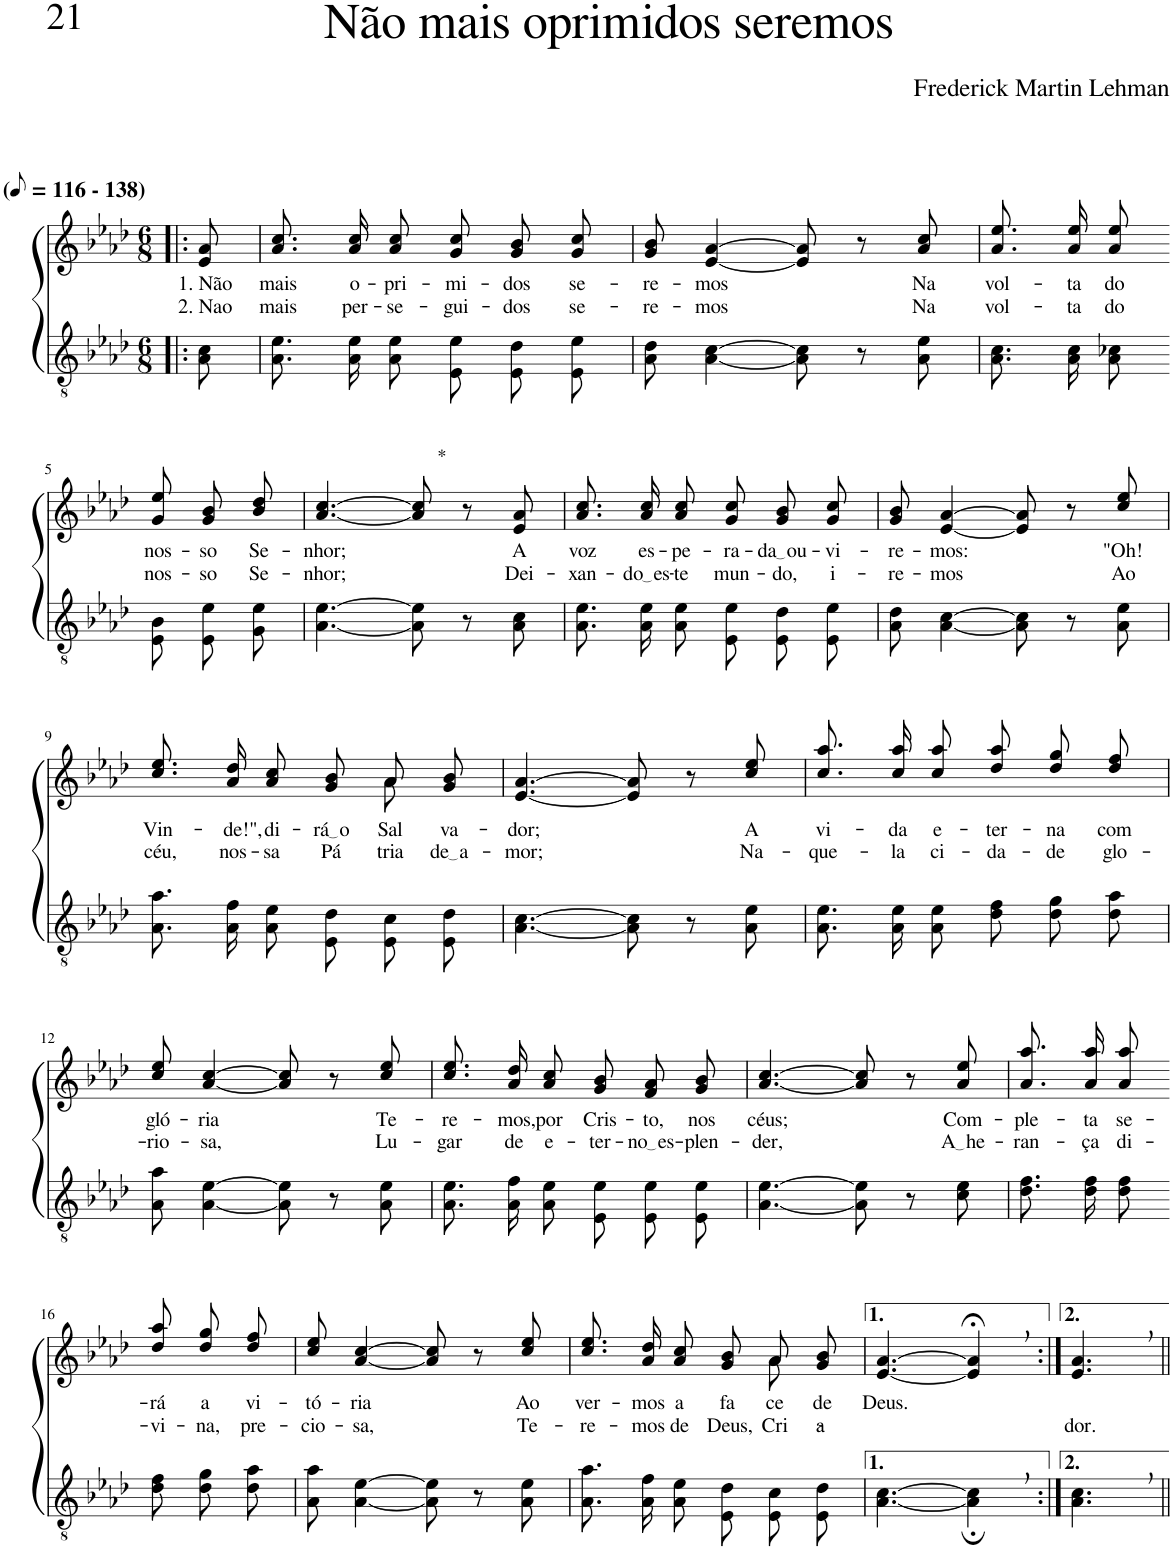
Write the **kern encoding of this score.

**kern	**kern	**text	**text
*part2	*part1	*part1	*part1
*staff2	*staff1	*staff1	*staff1
*I"Parte III e IV	*I"Parte I e II	*	*
*clefGv2	*clefG2	*	*
*Trd3c5	*Trd3c5	*	*
*k[b-e-a-d-]	*k[b-e-a-d-]	*	*
*M6/8	*M6/8	*	*
*MM58	*MM58	*	*
=1!|:	=1!|:	=1!|:	=1!|:
!	!LO:TX:a:B:t=(	!	!
!	!LO:TX:a:B:t=- 138)	!	!
!	!	!LO:LY:b	!LO:LY:b
8A-\ 8c\	8e-/ 8a-/	1. Não	2. Nao
=2	=2	=2	=2
!	!	!LO:LY:b	!LO:LY:b
8.A-\ 8.e-\L	8.a-\ 8.cc\L	mais	mais
!	!	!LO:LY:b	!LO:LY:b
16A-\ 16e-\K	16a-\ 16cc\K	o-	per-
!	!	!LO:LY:b	!LO:LY:b
8A-\ 8e-\J	8a-\ 8cc\J	-pri-	-se-
!	!	!LO:LY:b	!LO:LY:b
8E-/ 8e-/L	8g/ 8cc/L	-mi-	-gui-
!	!	!LO:LY:b	!LO:LY:b
8E-/ 8d-/	8g/ 8b-/	-dos	-dos
!	!	!LO:LY:b	!LO:LY:b
8E-/ 8e-/J	8g/ 8cc/J	se-	se-
=3	=3	=3	=3
!	!	!LO:LY:b	!LO:LY:b
8A-\ 8d-\	8g/ 8b-/	-re-	-re-
!	!	!LO:LY:b	!LO:LY:b
[4A-\ [4c\	[4e-/ [4a-/	-mos	-mos
8A-\] 8c\]	8e-/] 8a-/]	.	.
8r	8r	.	.
!	!	!LO:LY:b	!LO:LY:b
8A-\ 8e-\	8a-/ 8cc/	Na	Na
=4	=4	=4	=4
!	!	!LO:LY:b	!LO:LY:b
8.A-\ 8.c\L	8.a-\ 8.ee-\L	vol-	vol-
!	!	!LO:LY:b	!LO:LY:b
16A-\ 16c\K	16a-\ 16ee-\K	-ta	-ta
!	!	!LO:LY:b	!LO:LY:b
8A-\ 8c-X\J	8a-\ 8ee-\J	do	do
!!LO:LB:g=z
=5-	=5-	=5-	=5-
!	!	!LO:LY:b	!LO:LY:b
8E-/ 8B-/L	8g\ 8ee-\L	nos-	nos-
!	!	!LO:LY:b	!LO:LY:b
8E-/ 8e-/	8g\ 8b-\	-so	-so
!	!	!LO:LY:b	!LO:LY:b
8G/ 8e-/J	8b-\ 8dd-\J	Se-	Se-
=6	=6	=6	=6
!	!	!LO:LY:b	!LO:LY:b
[4.A-\ [4.e-\	[4.a-/ [4.cc/	-nhor;	-nhor;
!	!LO:TX:a:t=*	!	!
8A-\] 8e-\]	8a-/] 8cc/]	.	.
8r	8r	.	.
!	!	!LO:LY:b	!LO:LY:b
8A-\ 8c\	8e-/ 8a-/	A	Dei-
=7	=7	=7	=7
!	!	!LO:LY:b	!LO:LY:b
8.A-\ 8.e-\L	8.a-\ 8.cc\L	voz	-xan-
!	!	!LO:LY:b	!LO:LY:b
16A-\ 16e-\K	16a-\ 16cc\K	es-	do es
!	!	!LO:LY:b	!LO:LY:b
8A-\ 8e-\J	8a-\ 8cc\J	-pe-	-te
!	!	!LO:LY:b	!LO:LY:b
8E-/ 8e-/L	8g/ 8cc/L	-ra-	mun-
!	!	!LO:LY:b	!LO:LY:b
8E-/ 8d-/	8g/ 8b-/	da ou	-do,
!	!	!LO:LY:b	!LO:LY:b
8E-/ 8e-/J	8g/ 8cc/J	-vi-	i-
=8	=8	=8	=8
!	!	!LO:LY:b	!LO:LY:b
8A-\ 8d-\	8g/ 8b-/	-re-	-re-
!	!	!LO:LY:b	!LO:LY:b
[4A-\ [4c\	[4e-/ [4a-/	-mos:	-mos
8A-\] 8c\]	8e-/] 8a-/]	.	.
8r	8r	.	.
!	!	!LO:LY:b	!LO:LY:b
8A-\ 8e-\	8cc/ 8ee-/	-"Oh!	Ao
!!LO:LB:g=z
=9	=9	=9	=9
!	!	!LO:LY:b	!LO:LY:b
*	*^	*	*
8.A-\ 8.a-\L	8.cc\ 8.ee-\L	2ryy	Vin-	céu,
!	!	!	!LO:LY:b	!LO:LY:b
16A-\ 16f\K	16a-\ 16dd-\K	.	-de!",	nos-
!	!	!	!LO:LY:b	!LO:LY:b
8A-\ 8e-\J	8a-\ 8cc\J	.	di-	-sa
!	!	!	!LO:LY:b	!LO:LY:b
8E-/ 8d-/L	8g/ 8b-/L	.	rá o	Pá-
!	!	!	!LO:LY:b	!LO:LY:b
8E-/ 8c/	8a-/	8a-\	Sal-	-tria
!	!	!	!LO:LY:b	!LO:LY:b
8E-/ 8d-/J	8g/ 8b-/J	8ryy	-va-	de a
=10	=10	=10	=10	=10
!	!	!	!LO:LY:b	!LO:LY:b
*	*v	*v	*	*
[4.A-\ [4.c\	[4.e-/ [4.a-/	-dor;	-mor;
8A-\] 8c\]	8e-/] 8a-/]	.	.
8r	8r	.	.
!	!	!LO:LY:b	!LO:LY:b
8A-\ 8e-\	8cc/ 8ee-/	A	Na-
=11	=11	=11	=11
!	!	!LO:LY:b	!LO:LY:b
8.A-\ 8.e-\L	8.cc\ 8.aa-\L	vi-	-que-
!	!	!LO:LY:b	!LO:LY:b
16A-\ 16e-\K	16cc\ 16aa-\K	-da	-la
!	!	!LO:LY:b	!LO:LY:b
8A-\ 8e-\J	8cc\ 8aa-\J	e-	ci-
!	!	!LO:LY:b	!LO:LY:b
8d-\ 8f\L	8dd-\ 8aa-\L	-ter-	-da-
!	!	!LO:LY:b	!LO:LY:b
8d-\ 8g\	8dd-\ 8gg\	-na	-de
!	!	!LO:LY:b	!LO:LY:b
8d-\ 8a-\J	8dd-\ 8ff\J	com	glo-
!!LO:LB:g=z
=12	=12	=12	=12
!	!	!LO:LY:b	!LO:LY:b
8A-\ 8a-\	8cc/ 8ee-/	gló-	-rio-
!	!	!LO:LY:b	!LO:LY:b
[4A-\ [4e-\	[4a-/ [4cc/	-ria	-sa,
8A-\] 8e-\]	8a-/] 8cc/]	.	.
8r	8r	.	.
!	!	!LO:LY:b	!LO:LY:b
8A-\ 8e-\	8cc/ 8ee-/	Te-	Lu-
=13	=13	=13	=13
!	!	!LO:LY:b	!LO:LY:b
8.A-\ 8.e-\L	8.cc\ 8.ee-\L	-re-	-gar
!	!	!LO:LY:b	!LO:LY:b
16A-\ 16f\K	16a-\ 16dd-\K	-mos,	de
!	!	!LO:LY:b	!LO:LY:b
8A-\ 8e-\J	8a-\ 8cc\J	por	e-
!	!	!LO:LY:b	!LO:LY:b
8E-/ 8e-/L	8g/ 8b-/L	Cris-	-ter-
!	!	!LO:LY:b	!LO:LY:b
8E-/ 8e-/	8f/ 8a-/	-to,	no es
!	!	!LO:LY:b	!LO:LY:b
8E-/ 8e-/J	8g/ 8b-/J	nos	-plen-
=14	=14	=14	=14
!	!	!LO:LY:b	!LO:LY:b
[4.A-\ [4.e-\	[4.a-/ [4.cc/	céus;	-der,
8A-\] 8e-\]	8a-/] 8cc/]	.	.
8r	8r	.	.
!	!	!LO:LY:b	!LO:LY:b
8c\ 8e-\	8a-/ 8ee-/	Com-	A he
=15	=15	=15	=15
!	!	!LO:LY:b	!LO:LY:b
8.d-\ 8.f\L	8.a-\ 8.aa-\L	-ple-	-ran-
!	!	!LO:LY:b	!LO:LY:b
16d-\ 16f\K	16a-\ 16aa-\K	-ta	-ça
!	!	!LO:LY:b	!LO:LY:b
8d-\ 8f\J	8a-\ 8aa-\J	se-	di-
!!LO:LB:g=z
=16-	=16-	=16-	=16-
!	!	!LO:LY:b	!LO:LY:b
8d-\ 8f\L	8dd-\ 8aa-\L	-rá	-vi-
!	!	!LO:LY:b	!LO:LY:b
8d-\ 8g\	8dd-\ 8gg\	a	-na,
!	!	!LO:LY:b	!LO:LY:b
8d-\ 8a-\J	8dd-\ 8ff\J	vi-	pre-
=17	=17	=17	=17
!	!	!LO:LY:b	!LO:LY:b
8A-\ 8a-\	8cc/ 8ee-/	-tó-	-cio-
!	!	!LO:LY:b	!LO:LY:b
[4A-\ [4e-\	[4a-/ [4cc/	-ria	-sa,
8A-\] 8e-\]	8a-/] 8cc/]	.	.
8r	8r	.	.
!	!	!LO:LY:b	!LO:LY:b
8A-\ 8e-\	8cc/ 8ee-/	Ao	Te-
=18	=18	=18	=18
!	!	!LO:LY:b	!LO:LY:b
*	*^	*	*
8.A-\ 8.a-\L	8.cc\ 8.ee-\L	2ryy	ver-	-re-
!	!	!	!LO:LY:b	!LO:LY:b
16A-\ 16f\K	16a-\ 16dd-\K	.	-mos	-mos
!	!	!	!LO:LY:b	!LO:LY:b
8A-\ 8e-\J	8a-\ 8cc\J	.	a	de
!	!	!	!LO:LY:b	!LO:LY:b
8E-/ 8d-/L	8g/ 8b-/L	.	fa-	Deus,
!	!	!	!LO:LY:b	!LO:LY:b
8E-/ 8c/	8a-/	8a-\	-ce	Cri-
!	!	!	!LO:LY:b	!LO:LY:b
8E-/ 8d-/J	8g/ 8b-/J	8ryy	de	-a-
=19	=19	=19	=19	=19
!	!	!	!LO:LY:b	!
*	*v	*v	*	*
[4.A-\ [4.c\	[4.e-/ [4.a-/	Deus.	.
4A-\];, 4c\];,	4e-/];<, 4a-/];<,	.	.
=20:|!	=20:|!	=20:|!	=20:|!
!	!	!	!LO:LY:b
4.A-\, 4.c\,	4.e-/, 4.a-/,	.	-dor.
=||	=||	=||	=||
*-	*-	*-	*-
